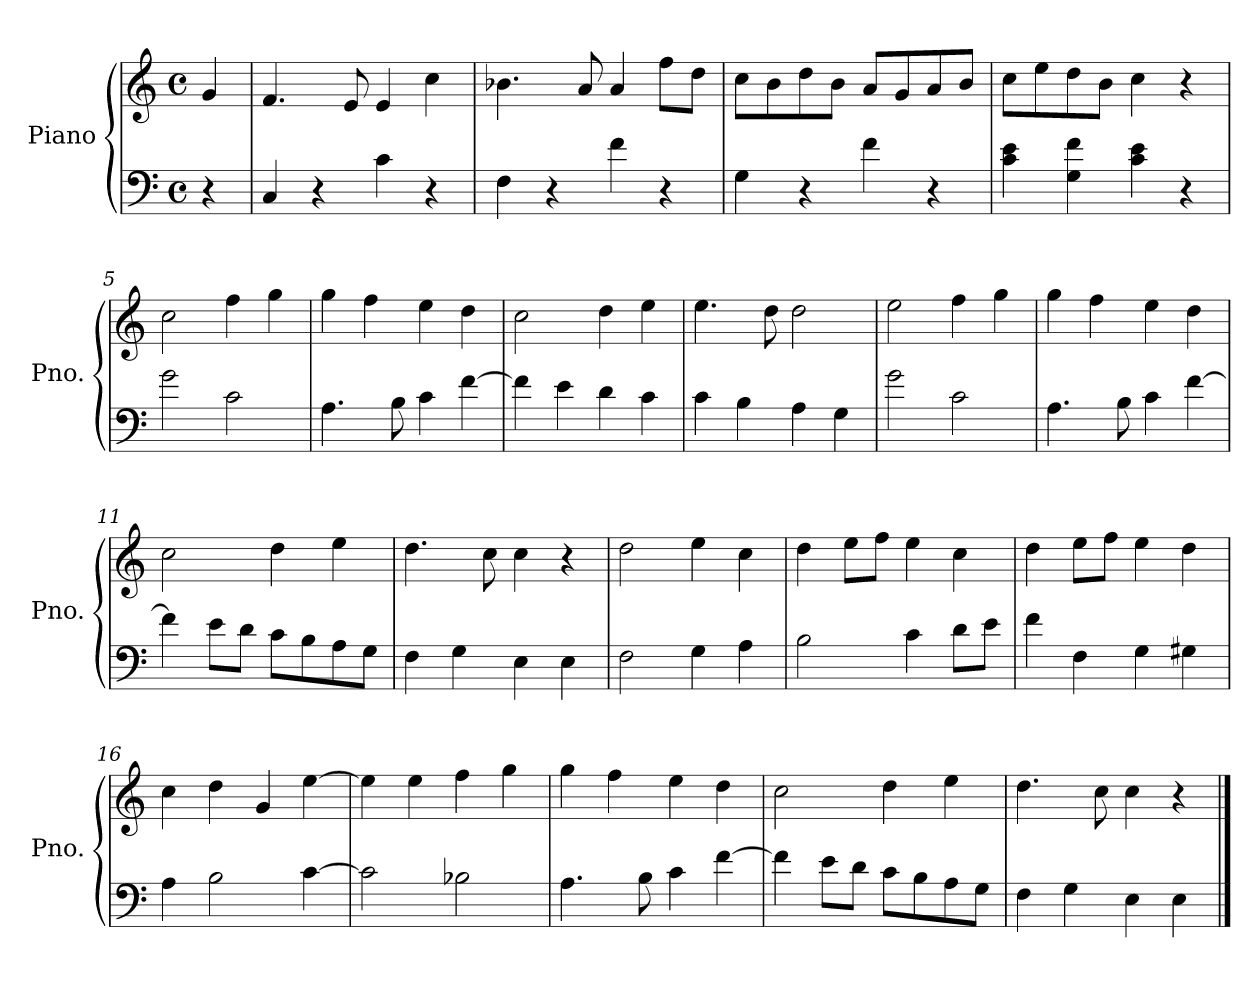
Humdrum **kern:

**kern	**kern
*part1	*part1
*staff2	*staff1
*I"Piano	*
*I'Pno.	*
*clefF4	*clefG2
*k[]	*k[]
*M4/4	*M4/4
*met(c)	*met(c)
=	=
4r	4g/
=1	=1
4C/	4.f/
4r	.
.	8e/
4c\	4e/
4r	4cc\
=2	=2
4F\	4.b-X\
4r	.
.	8a/
4f\	4a/
4r	8ff\L
.	8dd\J
=3	=3
4G\	8cc\L
.	8b\
4r	8dd\
.	8b\J
4f\	8a/L
.	8g/
4r	8a/
.	8b/J
=4	=4
4c\ 4e\	8cc\L
.	8ee\
4G\ 4f\	8dd\
.	8b\J
4c\ 4e\	4cc\
4r	4r
=5	=5
2g\	2cc\
2c\	4ff\
.	4gg\
=6	=6
4.A\	4gg\
.	4ff\
8B\	.
4c\	4ee\
[4f\	4dd\
=7	=7
4f\]	2cc\
4e\	.
4d\	4dd\
4c\	4ee\
!!LO:LB:g=z
=8	=8
4c\	4.ee\
4B\	.
.	8dd\
4A\	2dd\
4G\	.
=9	=9
2g\	2ee\
2c\	4ff\
.	4gg\
=10	=10
4.A\	4gg\
.	4ff\
8B\	.
4c\	4ee\
[4f\	4dd\
=11	=11
4f\]	2cc\
8e\L	.
8d\J	.
8c\L	4dd\
8B\	.
8A\	4ee\
8G\J	.
=12	=12
4F\	4.dd\
4G\	.
.	8cc\
4E\	4cc\
4E\	4r
=13	=13
2F\	2dd\
4G\	4ee\
4A\	4cc\
=14	=14
2B\	4dd\
.	8ee\L
.	8ff\J
4c\	4ee\
8d\L	4cc\
8e\J	.
!!LO:LB:g=z
=15	=15
4f\	4dd\
4F\	8ee\L
.	8ff\J
4G\	4ee\
4G#X\	4dd\
=16	=16
4A\	4cc\
2B\	4dd\
.	4g/
[4c\	[4ee\
=17	=17
2c\]	4ee\]
.	4ee\
2B-X\	4ff\
.	4gg\
=18	=18
4.A\	4gg\
.	4ff\
8B\	.
4c\	4ee\
[4f\	4dd\
=19	=19
4f\]	2cc\
8e\L	.
8d\J	.
8c\L	4dd\
8B\	.
8A\	4ee\
8G\J	.
=20	=20
4F\	4.dd\
4G\	.
.	8cc\
4E\	4cc\
4E\	4r
==	==
*-	*-
